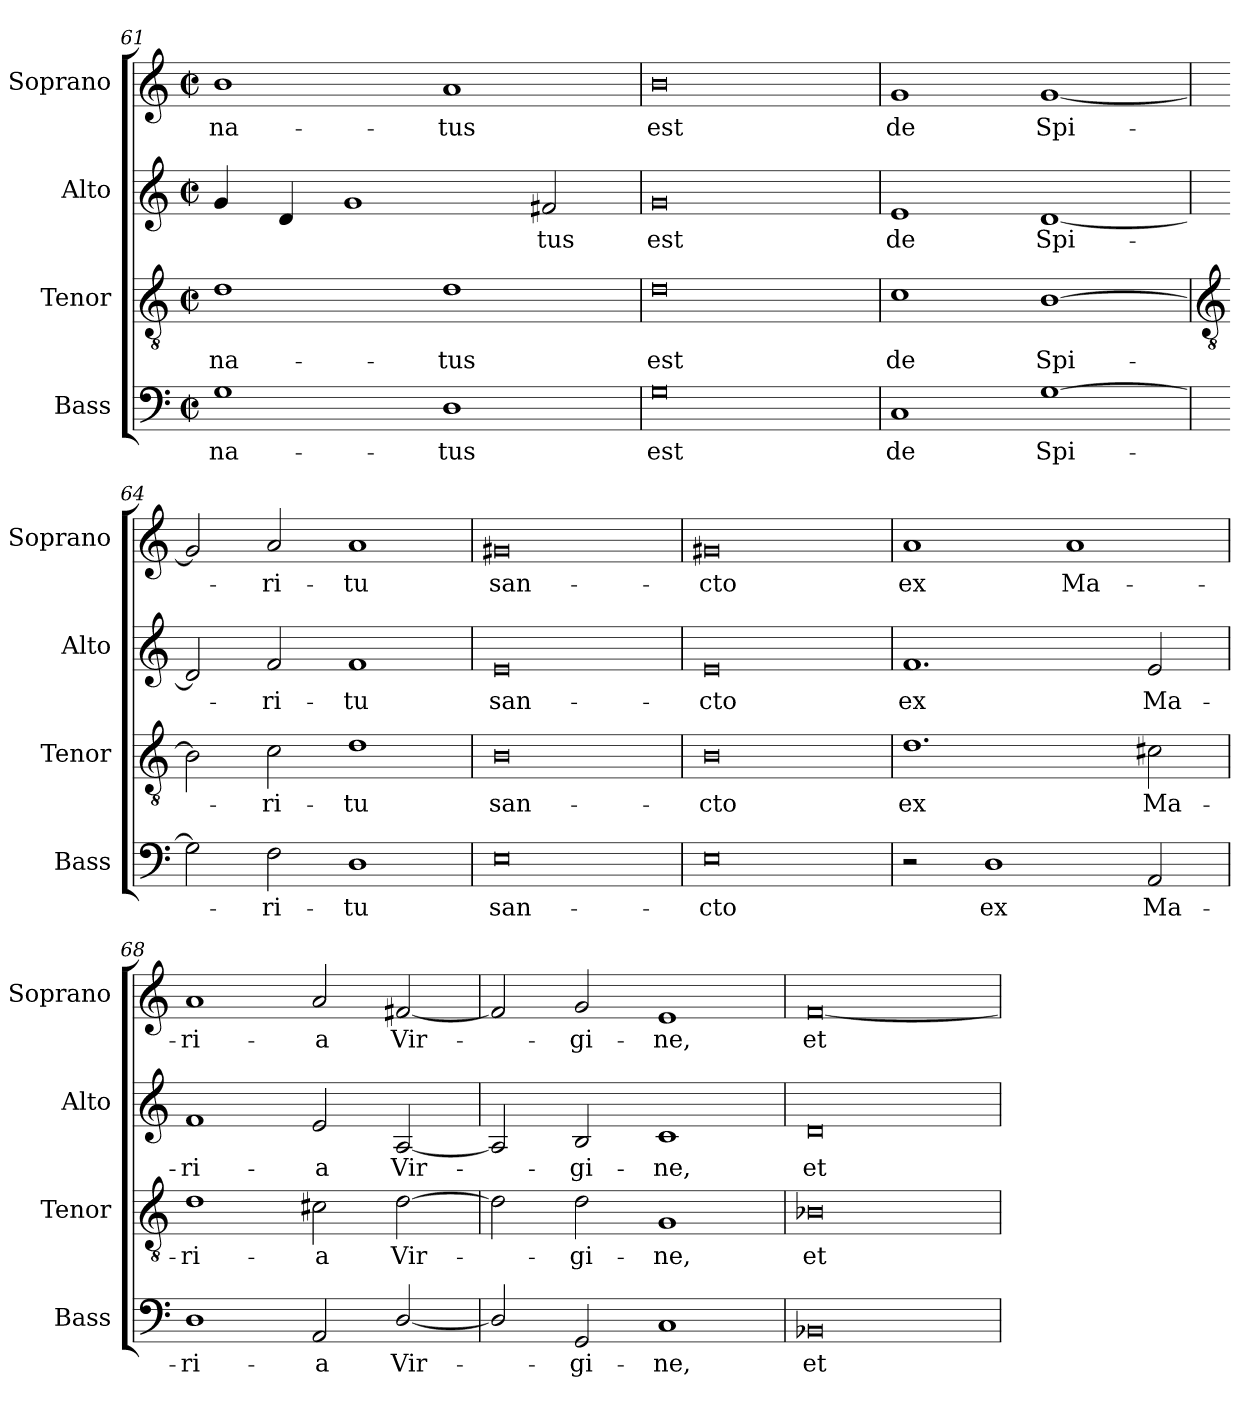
**kern	**text	**kern	**text	**kern	**text	**kern	**text
*part4	*part4	*part3	*part3	*part2	*part2	*part1	*part1
*staff4	*staff4	*staff3	*staff3	*staff2	*staff2	*staff1	*staff1
*I"Bass	*	*I"Tenor	*	*I"Alto	*	*I"Soprano	*
*I'Bass	*	*I'Tenor	*	*I'Alto	*	*I'Soprano	*
*clefF4	*	*clefGv2	*	*clefG2	*	*clefG2	*
*k[]	*	*k[]	*	*k[]	*	*k[]	*
*C:	*	*C:	*	*C:	*	*C:	*
*M4/2	*	*M4/2	*	*M4/2	*	*M4/2	*
*met(c|)	*	*met(c|)	*	*met(c|)	*	*met(c|)	*
=61	=61	=61	=61	=61	=61	=61	=61
!	!LO:LY:b	!	!LO:LY:b	!	!	!	!LO:LY:b
1G	-na-	1d	-na-	4g	.	1b	-na-
.	.	.	.	4d	.	.	.
.	.	.	.	1g	.	.	.
!	!LO:LY:b	!	!LO:LY:b	!	!	!	!LO:LY:b
1D	-tus	1d	-tus	.	.	1a	-tus
!	!	!	!	!	!LO:LY:b	!	!
.	.	.	.	2f#	tus	.	.
=62	=62	=62	=62	=62	=62	=62	=62
!	!LO:LY:b	!	!LO:LY:b	!	!LO:LY:b	!	!LO:LY:b
0G	est	0d	est	0g	est	0b	est
=63	=63	=63	=63	=63	=63	=63	=63
!	!LO:LY:b	!	!LO:LY:b	!	!LO:LY:b	!	!LO:LY:b
1C	de	1c	de	1e	de	1g	de
!	!LO:LY:b	!	!LO:LY:b	!	!LO:LY:b	!	!LO:LY:b
[1G	Spi-	[1B	Spi-	[1d	Spi-	[1g	Spi-
!!LO:LB:g=z
=64	=64	=64	=64	=64	=64	=64	=64
*	*	*clefGv2	*	*	*	*	*
2G]	.	2B]	.	2d]	.	2g]	.
!	!LO:LY:b	!	!LO:LY:b	!	!LO:LY:b	!	!LO:LY:b
2F	ri-	2c	ri-	2f	ri-	2a	ri-
!	!LO:LY:b	!	!LO:LY:b	!	!LO:LY:b	!	!LO:LY:b
1D	-tu	1d	-tu	1f	-tu	1a	-tu
=65	=65	=65	=65	=65	=65	=65	=65
!	!LO:LY:b	!	!LO:LY:b	!	!LO:LY:b	!	!LO:LY:b
0E	san-	0B	san-	0e	san-	0g#X	san-
=66	=66	=66	=66	=66	=66	=66	=66
!	!LO:LY:b	!	!LO:LY:b	!	!LO:LY:b	!	!LO:LY:b
0E	-cto	0B	-cto	0e	-cto	0g#X	-cto
=67	=67	=67	=67	=67	=67	=67	=67
!	!	!	!LO:LY:b	!	!LO:LY:b	!	!LO:LY:b
2r	.	1.d	ex	1.f	ex	1a	ex
!	!LO:LY:b	!	!	!	!	!	!
1D	ex	.	.	.	.	.	.
!	!	!	!	!	!	!	!LO:LY:b
.	.	.	.	.	.	1a	Ma-
!	!LO:LY:b	!	!LO:LY:b	!	!LO:LY:b	!	!
2AA	Ma-	2c#X	Ma-	2e	Ma-	.	.
=68	=68	=68	=68	=68	=68	=68	=68
!	!LO:LY:b	!	!LO:LY:b	!	!LO:LY:b	!	!LO:LY:b
1D	-ri-	1d	-ri-	1f	-ri-	1a	-ri-
!	!LO:LY:b	!	!LO:LY:b	!	!LO:LY:b	!	!LO:LY:b
2AA	-a	2c#X	-a	2e	-a	2a	-a
!	!LO:LY:b	!	!LO:LY:b	!	!LO:LY:b	!	!LO:LY:b
[2D/	Vir-	[2d	Vir-	[2A	Vir-	[2f#X	Vir-
=69	=69	=69	=69	=69	=69	=69	=69
2D/]	.	2d]	.	2A]	.	2f#]	.
!	!LO:LY:b	!	!LO:LY:b	!	!LO:LY:b	!	!LO:LY:b
2GG	gi-	2d	gi-	2B	gi-	2g	gi-
!	!LO:LY:b	!	!LO:LY:b	!	!LO:LY:b	!	!LO:LY:b
1C	-ne,	1G	-ne,	1c	-ne,	1e	-ne,
=70	=70	=70	=70	=70	=70	=70	=70
!	!LO:LY:b	!	!LO:LY:b	!	!LO:LY:b	!	!LO:LY:b
0BB-X	et	0B-X	et	0d	et	[0f	et
=	=	=	=	=	=	=	=
*-	*-	*-	*-	*-	*-	*-	*-
